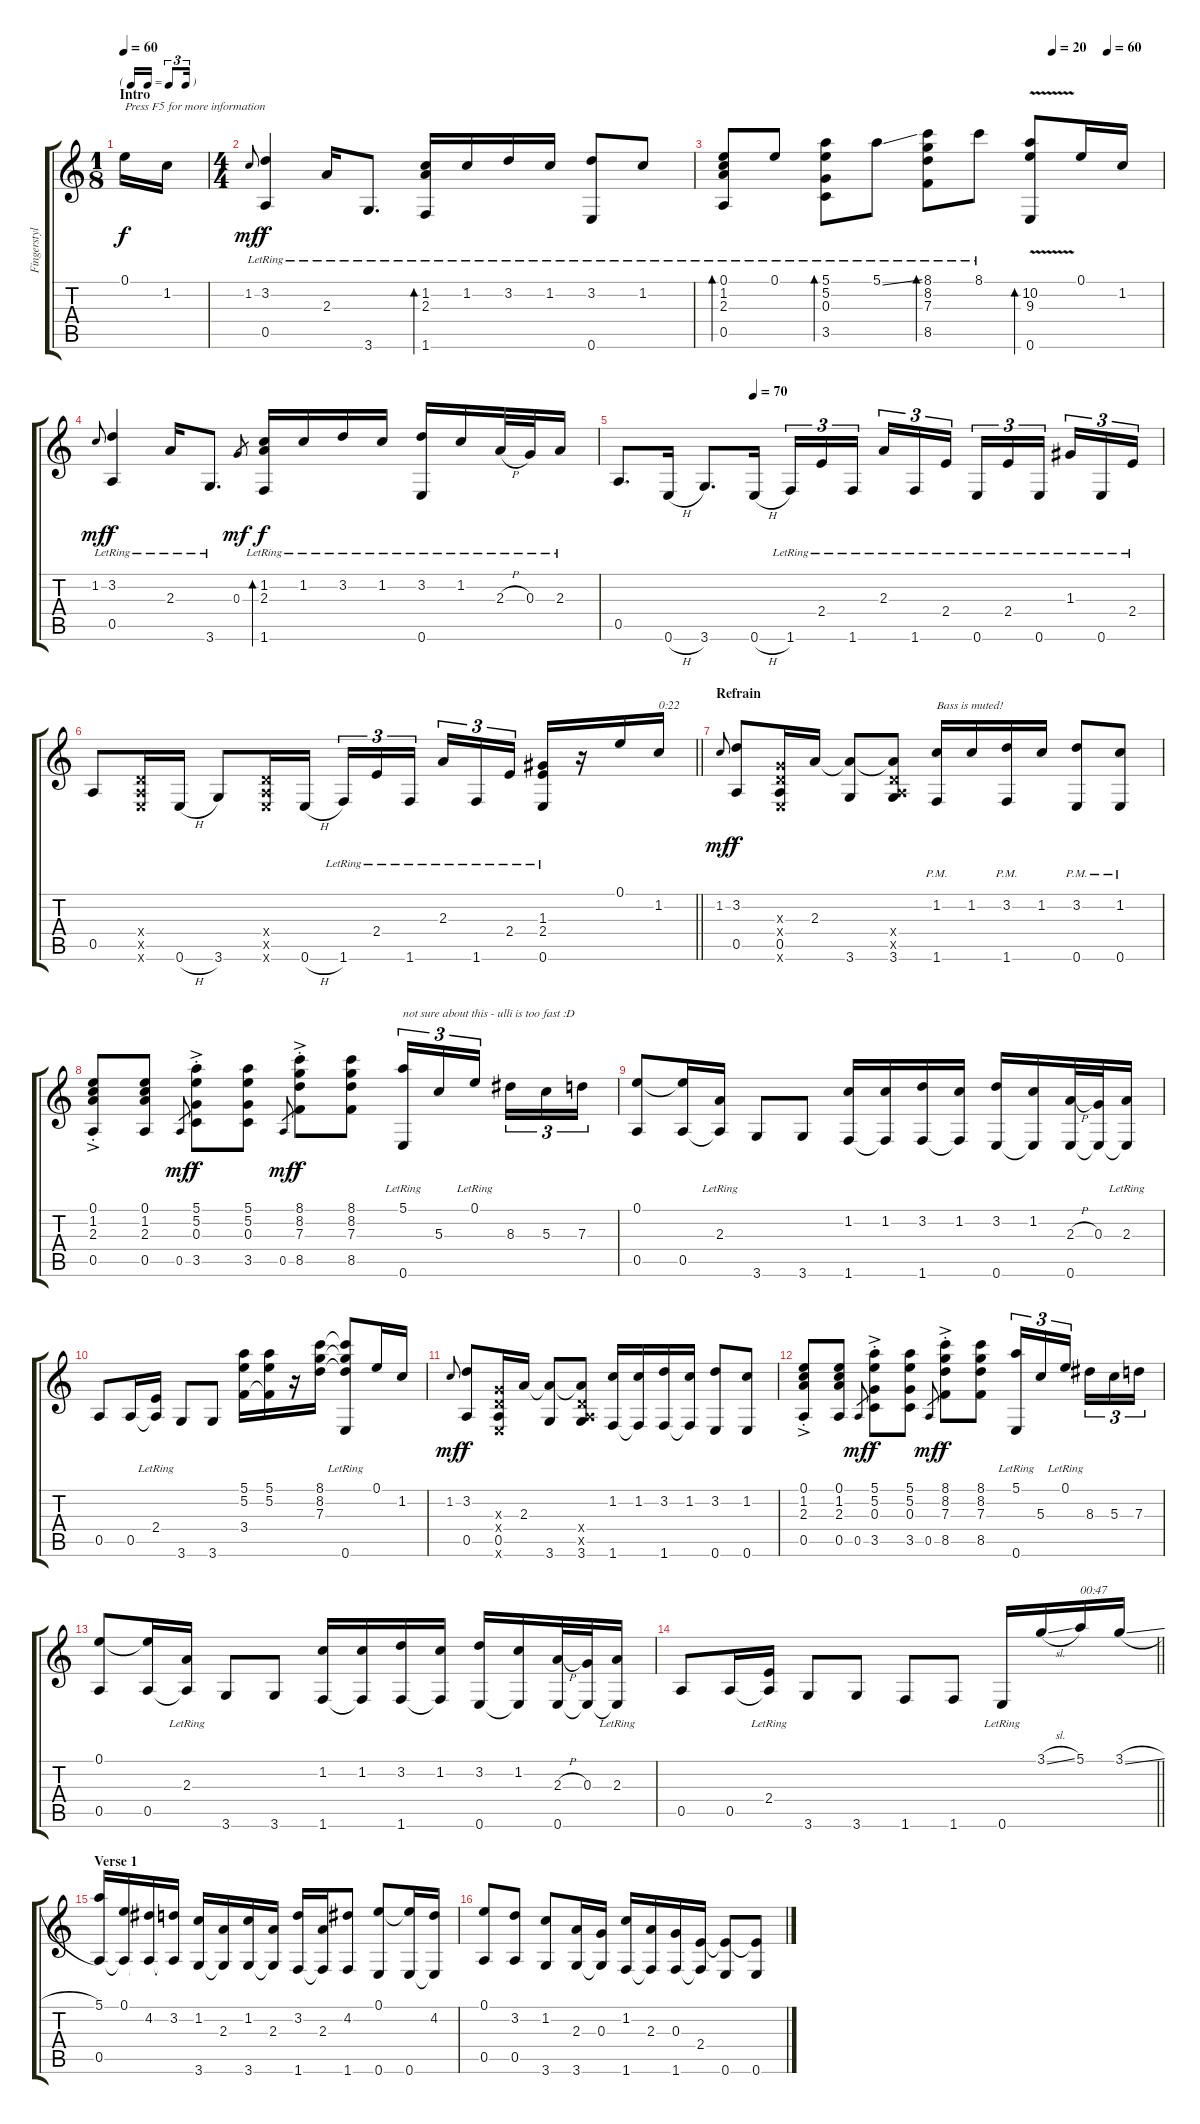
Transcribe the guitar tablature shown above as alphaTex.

\track ("Fingerstyle Guitar" "Fingerstyl") {instrument acousticguitarsteel}
\staff {score tabs}
\tuning (E4 B3 G3 D3 A2 E2) {hide}
\ts (1 8)
\tf triplet16th
\section ("" "Intro")
\tempo 60
\clef g2
\ks c
0.1.16{txt "Press F5 for more information" dy f instrument acousticguitarsteel} 1.2.16 |
\ts (4 4)
1.2.8{gr onbeat dy mf} (3.2{lr} 0.5{lr}).4{dy f} 2.3{lr}.16 3.6{lr}.8{d} (1.2{lr} 2.3{lr} 1.6{lr}).16{bd 60} 1.2{lr}.16 3.2{lr}.16 1.2{lr}.16 (3.2{lr} 0.6{lr}).8 1.2{lr}.8 |
\tempo (20 0.75)
\tempo (60 0.875)
(0.1{lr} 1.2{lr} 2.3{lr} 0.5{lr}).8{bd 120} 0.1{lr}.8 (5.1{lr} 5.2{lr} 0.3{lr} 3.5{lr}).8{bd 120} 5.1{ss lr}.8 (8.1{lr} 8.2{lr} 7.3{lr} 8.5{lr}).8{bd 120} 8.1{lr}.8 (10.2{v} 9.3{v} 0.6).8{bd 60} 0.1.16 1.2.16 |
1.2.8{gr onbeat dy mf} (3.2{lr} 0.5{lr}).4{dy f} 2.3{lr}.16 3.6{lr}.8{d} 0.3.8{gr dy mf} (1.2{lr} 2.3{lr} 1.6{lr}).16{bd 60 dy f} 1.2{lr}.16 3.2{lr}.16 1.2{lr}.16 (3.2{lr} 0.6{lr}).16 1.2{lr}.16 2.3{h lr}.32 0.3{lr}.32 2.3{lr}.16 |
\tempo (70 0.25)
0.5.8{d} 0.6{h}.16 3.6.8{d} 0.6{h}.16 1.6{lr}.16{tu (3 2)} 2.4{lr}.16{tu (3 2)} 1.6{lr}.16{tu (3 2)} 2.3{lr}.16{tu (3 2)} 1.6{lr}.16{tu (3 2)} 2.4{lr}.16{tu (3 2)} 0.6{lr}.16{tu (3 2)} 2.4{lr}.16{tu (3 2)} 0.6{lr}.16{tu (3 2)} 1.3{lr}.16{tu (3 2)} 0.6{lr}.16{tu (3 2)} 2.4{lr}.16{tu (3 2)} |
\barLineRight lightlight
0.5.8 (0.4{x} 0.5{x} 0.6{x}).16 0.6{h}.16 3.6.8 (0.4{x} 0.5{x} 0.6{x}).16 0.6{h}.16 1.6{lr}.16{tu (3 2)} 2.4{lr}.16{tu (3 2)} 1.6{lr}.16{tu (3 2)} 2.3{lr}.16{tu (3 2)} 1.6{lr}.16{tu (3 2)} 2.4{lr}.16{tu (3 2)} (1.3 2.4 0.6{lr}).16 r.16 0.1.16 1.2.16{txt "0:22"} |
\section ("" "Refrain")
1.2.8{gr onbeat dy mf} (3.2 0.5).8{dy f} (0.3{x} 0.4{x} 0.5 0.6{x}).16 2.3.16 (2.3{t} 3.6).8 (2.3{t} 0.4{x} 0.5{x} 3.6).8 (1.2 1.6{pm}).16{txt "Bass is muted!"} 1.2.16 (3.2 1.6{pm}).16 1.2.16 (3.2 0.6{pm}).8 (1.2 0.6{pm}).8 |
(0.1{ac st} 1.2{ac st} 2.3{ac st} 0.5{ac st}).8 (0.1 1.2 2.3 0.5).8 0.5.8{gr dy mf} (5.1{ac st} 5.2{ac st} 0.3{ac st} 3.5{ac st}).8{dy f} (5.1 5.2 0.3 3.5).8 0.5.8{gr dy mf} (8.1{ac st} 8.2{ac st} 7.3{ac st} 8.5{ac st}).8{dy f} (8.1 8.2 7.3 8.5).8 (5.1 0.6{lr}).16{tu (3 2) txt "not sure about this - ulli is too fast :D"} 5.3.16{tu (3 2)} 0.1{lr}.16{tu (3 2)} 8.3.16{tu (3 2)} 5.3.16{tu (3 2)} 7.3.16{tu (3 2)} |
(0.1 0.5).8 (0.1{t} 0.5).16 (2.3{lr} 0.5{t}).16 3.6.8 3.6.8 (1.2 1.6).16 (1.2 1.6{t}).16 (3.2 1.6).16 (1.2 1.6{t}).16 (3.2 0.6).16 (1.2 0.6{t}).16 (2.3{h} 0.6).32 (0.3 0.6{t}).32 (2.3{lr} 0.6{t}).16 |
0.5.8 0.5.16 (2.4{lr} 0.5{t}).16 3.6.8 3.6.8 (5.1 5.2 3.4).16 (5.1 5.2 3.4{t}).16 r.16 (8.1 8.2 7.3).16 (8.1{t} 8.2{t} 7.3{t} 0.6{lr}).8 0.1.16 1.2.16 |
1.2.8{gr onbeat dy mf} (3.2 0.5).8{dy f} (0.3{x} 0.4{x} 0.5 0.6{x}).16 2.3.16 (2.3{t} 3.6).8 (2.3{t} 0.4{x} 0.5{x} 3.6).8 (1.2 1.6).16 (1.2 1.6{t}).16 (3.2 1.6).16 (1.2 1.6{t}).16 (3.2 0.6).8 (1.2 0.6).8 |
(0.1{ac st} 1.2{ac st} 2.3{ac st} 0.5{ac st}).8 (0.1 1.2 2.3 0.5).8 0.5.8{gr dy mf} (5.1{ac st} 5.2{ac st} 0.3{ac st} 3.5{ac st}).8{dy f} (5.1 5.2 0.3 3.5).8 0.5.8{gr dy mf} (8.1{ac st} 8.2{ac st} 7.3{ac st} 8.5{ac st}).8{dy f} (8.1 8.2 7.3 8.5).8 (5.1 0.6{lr}).16{tu (3 2)} 5.3.16{tu (3 2)} 0.1{lr}.16{tu (3 2)} 8.3.16{tu (3 2)} 5.3.16{tu (3 2)} 7.3.16{tu (3 2)} |
(0.1 0.5).8 (0.1{t} 0.5).16 (2.3{lr} 0.5{t}).16 3.6.8 3.6.8 (1.2 1.6).16 (1.2 1.6{t}).16 (3.2 1.6).16 (1.2 1.6{t}).16 (3.2 0.6).16 (1.2 0.6{t}).16 (2.3{h} 0.6).32 (0.3 0.6{t}).32 (2.3{lr} 0.6{t}).16 |
\barLineRight lightlight
0.5.8 0.5.16 (2.4{lr} 0.5{t}).16 3.6.8 3.6.8 1.6.8 1.6.8 0.6{lr}.16 3.1{sl}.16 5.1.16{txt "00:47"} 3.1{sl}.16 |
\section ("" "Verse 1")
(5.1 0.5).16 (0.1 0.5{t}).16 (4.2 0.5{t}).16 (3.2 0.5{t}).16 (1.2 3.6).16 (2.3 3.6{t}).16 (1.2 3.6).16 (2.3 3.6{t}).16 (3.2 1.6).16 (2.3 1.6{t}).16 (4.2 1.6).8 (0.1 0.6).8 (0.1{t} 0.6).16 (4.2 0.6{t}).16 |
(0.1 0.5).8 (3.2 0.5).8 (1.2 3.6).8 (2.3 3.6).16 (0.3 3.6{t}).16 (1.2 1.6).16 (2.3 1.6{t}).16 (0.3 1.6).16 (2.4 1.6{t}).16 (2.4{t} 0.6).8 (2.4{t} 0.6).8
